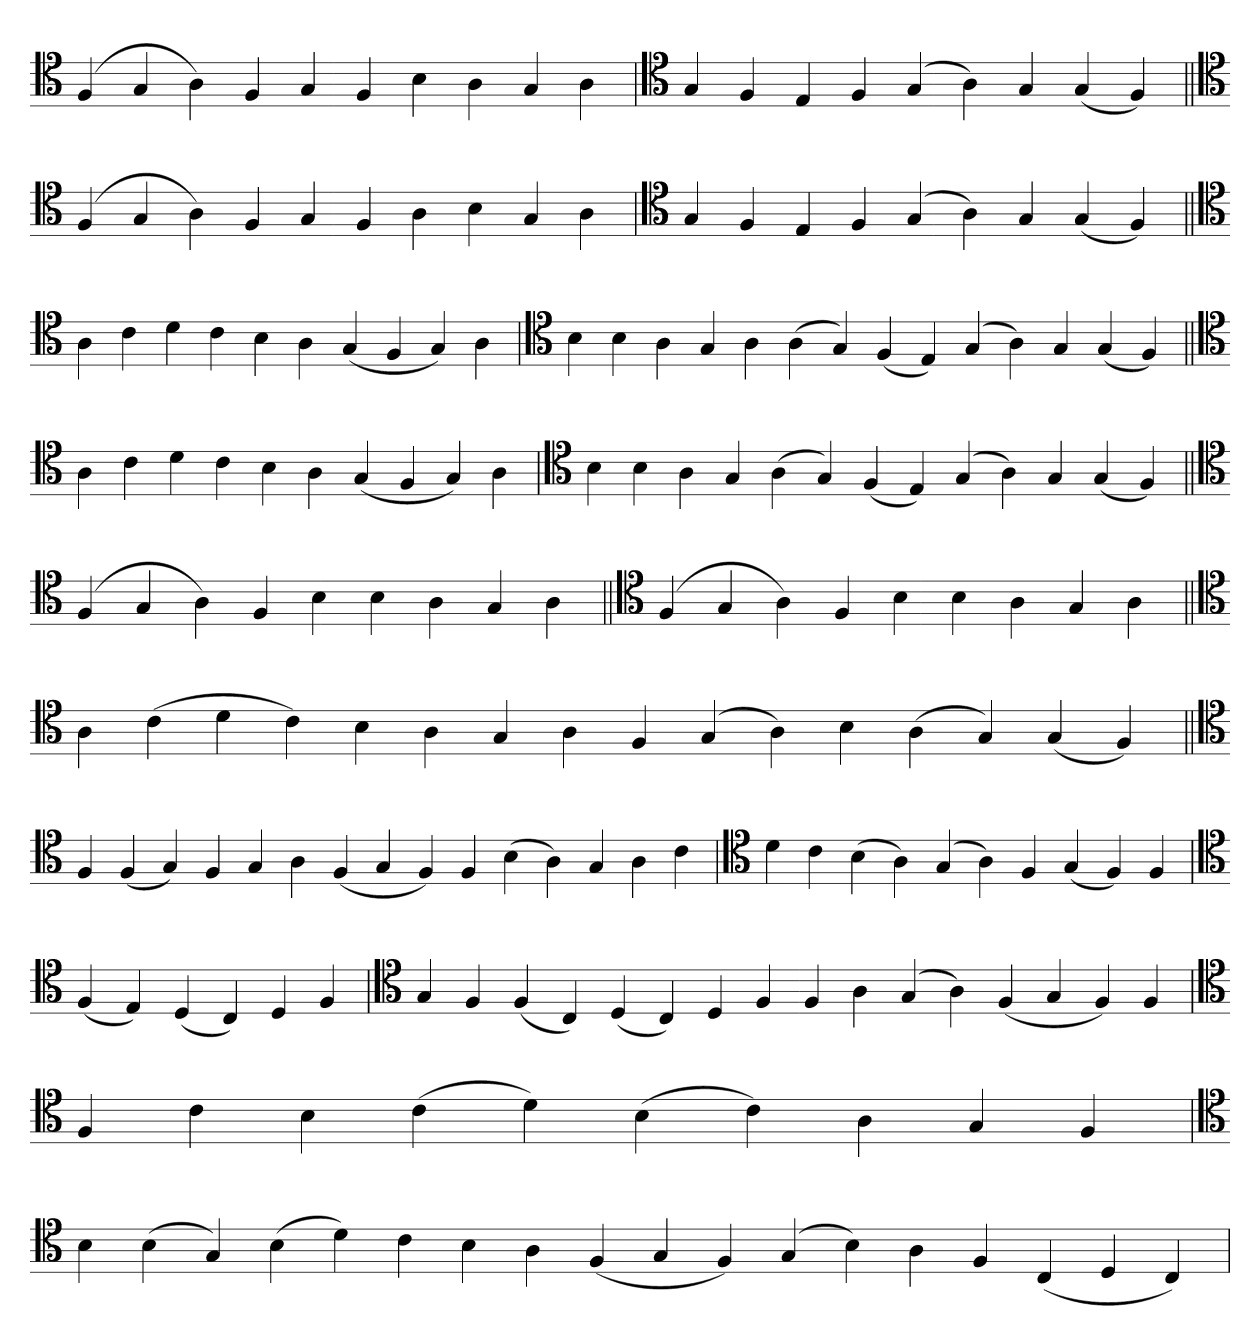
**kern
*part1
*staff1
*clefC4
=
(4F
4G
4A)
4F
4G
4F
4B
4A
4G
4A
='
*clefC4
4G
4F
4E
4F
(4G
4A)
4G
(4G
4F)
=||
*clefC4
(4F
4G
4A)
4F
4G
4F
4A
4B
4G
4A
='
*clefC4
4G
4F
4E
4F
(4G
4A)
4G
(4G
4F)
=||
*clefC4
4A
4c
4d
4c
4B
4A
(4G
4F
4G)
4A
='
*clefC4
4B
4B
4A
4G
4A
(4A
4G)
(4F
4E)
(4G
4A)
4G
(4G
4F)
=||
*clefC4
4A
4c
4d
4c
4B
4A
(4G
4F
4G)
4A
='
*clefC4
4B
4B
4A
4G
(4A
4G)
(4F
4E)
(4G
4A)
4G
(4G
4F)
=||
*clefC4
(4F
4G
4A)
4F
4B
4B
4A
4G
4A
=||
*clefC4
(4F
4G
4A)
4F
4B
4B
4A
4G
4A
=||
*clefC4
4A
(4c
4d
4c)
4B
4A
4G
4A
4F
(4G
4A)
4B
(4A
4G)
(4G
4F)
=||
*clefC4
4F
(4F
4G)
4F
4G
4A
(4F
4G
4F)
4F
(4B
4A)
4G
4A
4c
='
*clefC4
4d
4c
(4B
4A)
(4G
4A)
4F
(4G
4F)
4F
=`
*clefC4
(4F
4E)
(4D
4C)
4D
4F
=`
*clefC4
4G
4F
(4F
4C)
(4D
4C)
4D
4F
4F
4A
(4G
4A)
(4F
4G
4F)
4F
=
*clefC4
4F
4c
4B
(4c
4d)
(4B
4c)
4A
4G
4F
=`
*clefC4
4B
(4B
4G)
(4B
4d)
4c
4B
4A
(4F
4G
4F)
(4G
4B)
4A
4F
(4C
4D
4C)
=`
*-
